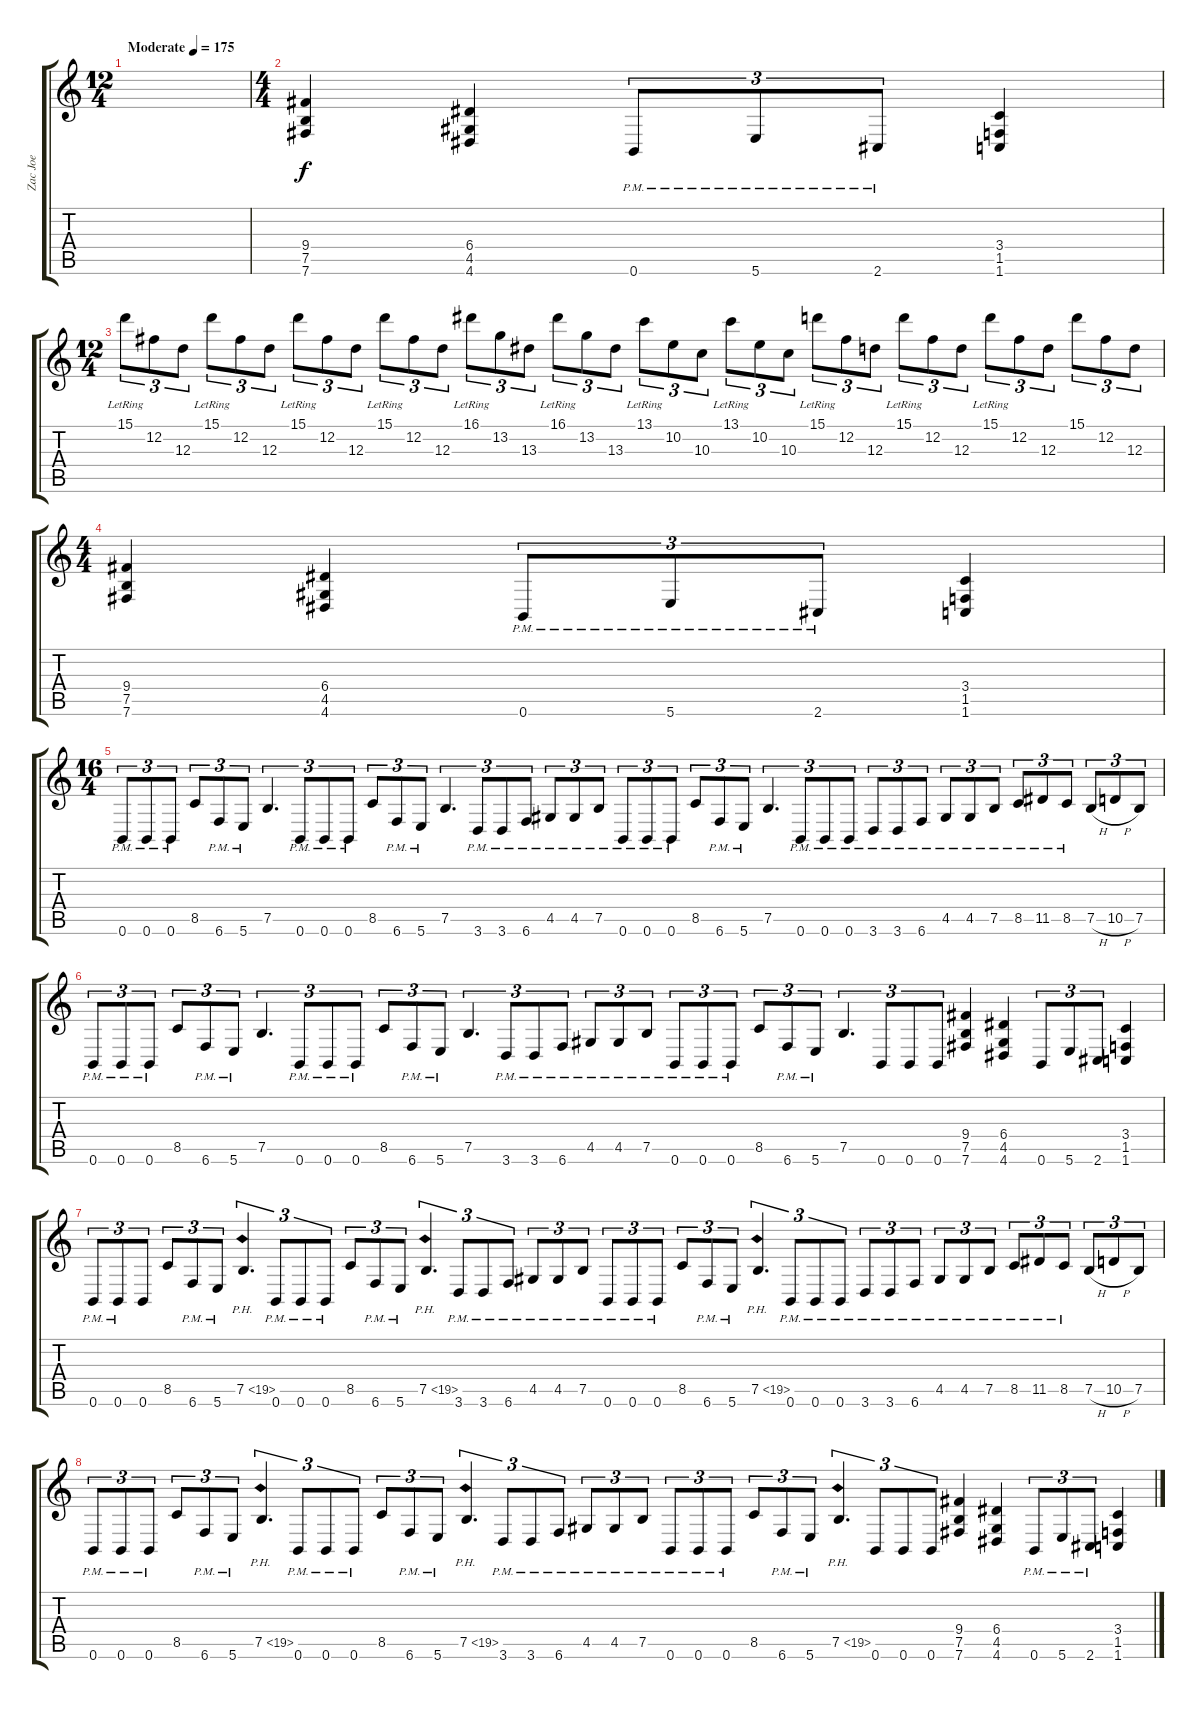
\track ("Zac Joe" "Zac Joe") {instrument distortionguitar}
\staff {score tabs}
\tuning (B3 Gb3 D3 A2 E2 B1) {hide}
\ts (12 4)
\tempo (175 "Moderate")
\clef g2
\ks c
|
\ts (4 4)
(9.4 7.5 7.6).4 (6.4 4.5 4.6).4 0.6{pm}.8{tu (3 2)} 5.6{pm}.8{tu (3 2)} 2.6{pm}.8{tu (3 2)} (3.4 1.5 1.6).4 |
\ts (12 4)
15.1{lr}.8{tu (3 2)} 12.2.8{tu (3 2)} 12.3.8{tu (3 2)} 15.1{lr}.8{tu (3 2)} 12.2.8{tu (3 2)} 12.3.8{tu (3 2)} 15.1{lr}.8{tu (3 2)} 12.2.8{tu (3 2)} 12.3.8{tu (3 2)} 15.1{lr}.8{tu (3 2)} 12.2.8{tu (3 2)} 12.3.8{tu (3 2)} 16.1{lr}.8{tu (3 2)} 13.2.8{tu (3 2)} 13.3.8{tu (3 2)} 16.1{lr}.8{tu (3 2)} 13.2.8{tu (3 2)} 13.3.8{tu (3 2)} 13.1{lr}.8{tu (3 2)} 10.2.8{tu (3 2)} 10.3.8{tu (3 2)} 13.1{lr}.8{tu (3 2)} 10.2.8{tu (3 2)} 10.3.8{tu (3 2)} 15.1{lr}.8{tu (3 2)} 12.2.8{tu (3 2)} 12.3.8{tu (3 2)} 15.1{lr}.8{tu (3 2)} 12.2.8{tu (3 2)} 12.3.8{tu (3 2)} 15.1{lr}.8{tu (3 2)} 12.2.8{tu (3 2)} 12.3.8{tu (3 2)} 15.1.8{tu (3 2)} 12.2.8{tu (3 2)} 12.3.8{tu (3 2)} |
\ts (4 4)
(9.4 7.5 7.6).4 (6.4 4.5 4.6).4 0.6{pm}.8{tu (3 2)} 5.6{pm}.8{tu (3 2)} 2.6{pm}.8{tu (3 2)} (3.4 1.5 1.6).4 |
\ts (16 4)
0.6{pm}.8{tu (3 2)} 0.6{pm}.8{tu (3 2)} 0.6{pm}.8{tu (3 2)} 8.5.8{tu (3 2)} 6.6{pm}.8{tu (3 2)} 5.6{pm}.8{tu (3 2)} 7.5.4{d tu (3 2)} 0.6{pm}.8{tu (3 2)} 0.6{pm}.8{tu (3 2)} 0.6{pm}.8{tu (3 2)} 8.5.8{tu (3 2)} 6.6{pm}.8{tu (3 2)} 5.6{pm}.8{tu (3 2)} 7.5.4{d tu (3 2)} 3.6{pm}.8{tu (3 2)} 3.6{pm}.8{tu (3 2)} 6.6{pm}.8{tu (3 2)} 4.5{pm}.8{tu (3 2)} 4.5{pm}.8{tu (3 2)} 7.5{pm}.8{tu (3 2)} 0.6{pm}.8{tu (3 2)} 0.6{pm}.8{tu (3 2)} 0.6{pm}.8{tu (3 2)} 8.5.8{tu (3 2)} 6.6{pm}.8{tu (3 2)} 5.6{pm}.8{tu (3 2)} 7.5.4{d tu (3 2)} 0.6{pm}.8{tu (3 2)} 0.6{pm}.8{tu (3 2)} 0.6{pm}.8{tu (3 2)} 3.6{pm}.8{tu (3 2)} 3.6{pm}.8{tu (3 2)} 6.6{pm}.8{tu (3 2)} 4.5{pm}.8{tu (3 2)} 4.5{pm}.8{tu (3 2)} 7.5{pm}.8{tu (3 2)} 8.5{pm}.8{tu (3 2)} 11.5{pm}.8{tu (3 2)} 8.5{pm}.8{tu (3 2)} 7.5{h}.8{tu (3 2)} 10.5{h}.8{tu (3 2)} 7.5.8{tu (3 2)} |
0.6{pm}.8{tu (3 2)} 0.6{pm}.8{tu (3 2)} 0.6{pm}.8{tu (3 2)} 8.5.8{tu (3 2)} 6.6{pm}.8{tu (3 2)} 5.6{pm}.8{tu (3 2)} 7.5.4{d tu (3 2)} 0.6{pm}.8{tu (3 2)} 0.6{pm}.8{tu (3 2)} 0.6{pm}.8{tu (3 2)} 8.5.8{tu (3 2)} 6.6{pm}.8{tu (3 2)} 5.6{pm}.8{tu (3 2)} 7.5.4{d tu (3 2)} 3.6{pm}.8{tu (3 2)} 3.6{pm}.8{tu (3 2)} 6.6{pm}.8{tu (3 2)} 4.5{pm}.8{tu (3 2)} 4.5{pm}.8{tu (3 2)} 7.5{pm}.8{tu (3 2)} 0.6{pm}.8{tu (3 2)} 0.6{pm}.8{tu (3 2)} 0.6{pm}.8{tu (3 2)} 8.5.8{tu (3 2)} 6.6{pm}.8{tu (3 2)} 5.6{pm}.8{tu (3 2)} 7.5.4{d tu (3 2)} 0.6.8{tu (3 2)} 0.6.8{tu (3 2)} 0.6.8{tu (3 2)} (9.4 7.5 7.6).4 (6.4 4.5 4.6).4 0.6.8{tu (3 2)} 5.6.8{tu (3 2)} 2.6.8{tu (3 2)} (3.4 1.5 1.6).4 |
0.6{pm}.8{tu (3 2)} 0.6{pm}.8{tu (3 2)} 0.6.8{tu (3 2)} 8.5.8{tu (3 2)} 6.6{pm}.8{tu (3 2)} 5.6{pm}.8{tu (3 2)} 7.5{ph 12}.4{d tu (3 2)} 0.6{pm}.8{tu (3 2)} 0.6{pm}.8{tu (3 2)} 0.6{pm}.8{tu (3 2)} 8.5.8{tu (3 2)} 6.6{pm}.8{tu (3 2)} 5.6{pm}.8{tu (3 2)} 7.5{ph 12}.4{d tu (3 2)} 3.6{pm}.8{tu (3 2)} 3.6{pm}.8{tu (3 2)} 6.6{pm}.8{tu (3 2)} 4.5{pm}.8{tu (3 2)} 4.5{pm}.8{tu (3 2)} 7.5{pm}.8{tu (3 2)} 0.6{pm}.8{tu (3 2)} 0.6{pm}.8{tu (3 2)} 0.6{pm}.8{tu (3 2)} 8.5.8{tu (3 2)} 6.6{pm}.8{tu (3 2)} 5.6{pm}.8{tu (3 2)} 7.5{ph 12}.4{d tu (3 2)} 0.6{pm}.8{tu (3 2)} 0.6{pm}.8{tu (3 2)} 0.6{pm}.8{tu (3 2)} 3.6{pm}.8{tu (3 2)} 3.6{pm}.8{tu (3 2)} 6.6{pm}.8{tu (3 2)} 4.5{pm}.8{tu (3 2)} 4.5{pm}.8{tu (3 2)} 7.5{pm}.8{tu (3 2)} 8.5{pm}.8{tu (3 2)} 11.5{pm}.8{tu (3 2)} 8.5{pm}.8{tu (3 2)} 7.5{h}.8{tu (3 2)} 10.5{h}.8{tu (3 2)} 7.5.8{tu (3 2)} |
0.6{pm}.8{tu (3 2)} 0.6{pm}.8{tu (3 2)} 0.6{pm}.8{tu (3 2)} 8.5.8{tu (3 2)} 6.6{pm}.8{tu (3 2)} 5.6{pm}.8{tu (3 2)} 7.5{ph 12}.4{d tu (3 2)} 0.6{pm}.8{tu (3 2)} 0.6{pm}.8{tu (3 2)} 0.6{pm}.8{tu (3 2)} 8.5.8{tu (3 2)} 6.6{pm}.8{tu (3 2)} 5.6{pm}.8{tu (3 2)} 7.5{ph 12}.4{d tu (3 2)} 3.6{pm}.8{tu (3 2)} 3.6{pm}.8{tu (3 2)} 6.6{pm}.8{tu (3 2)} 4.5{pm}.8{tu (3 2)} 4.5{pm}.8{tu (3 2)} 7.5{pm}.8{tu (3 2)} 0.6{pm}.8{tu (3 2)} 0.6{pm}.8{tu (3 2)} 0.6{pm}.8{tu (3 2)} 8.5.8{tu (3 2)} 6.6{pm}.8{tu (3 2)} 5.6{pm}.8{tu (3 2)} 7.5{ph 12}.4{d tu (3 2)} 0.6.8{tu (3 2)} 0.6.8{tu (3 2)} 0.6.8{tu (3 2)} (9.4 7.5 7.6).4 (6.4 4.5 4.6).4 0.6{pm}.8{tu (3 2)} 5.6{pm}.8{tu (3 2)} 2.6{pm}.8{tu (3 2)} (3.4 1.5 1.6).4
